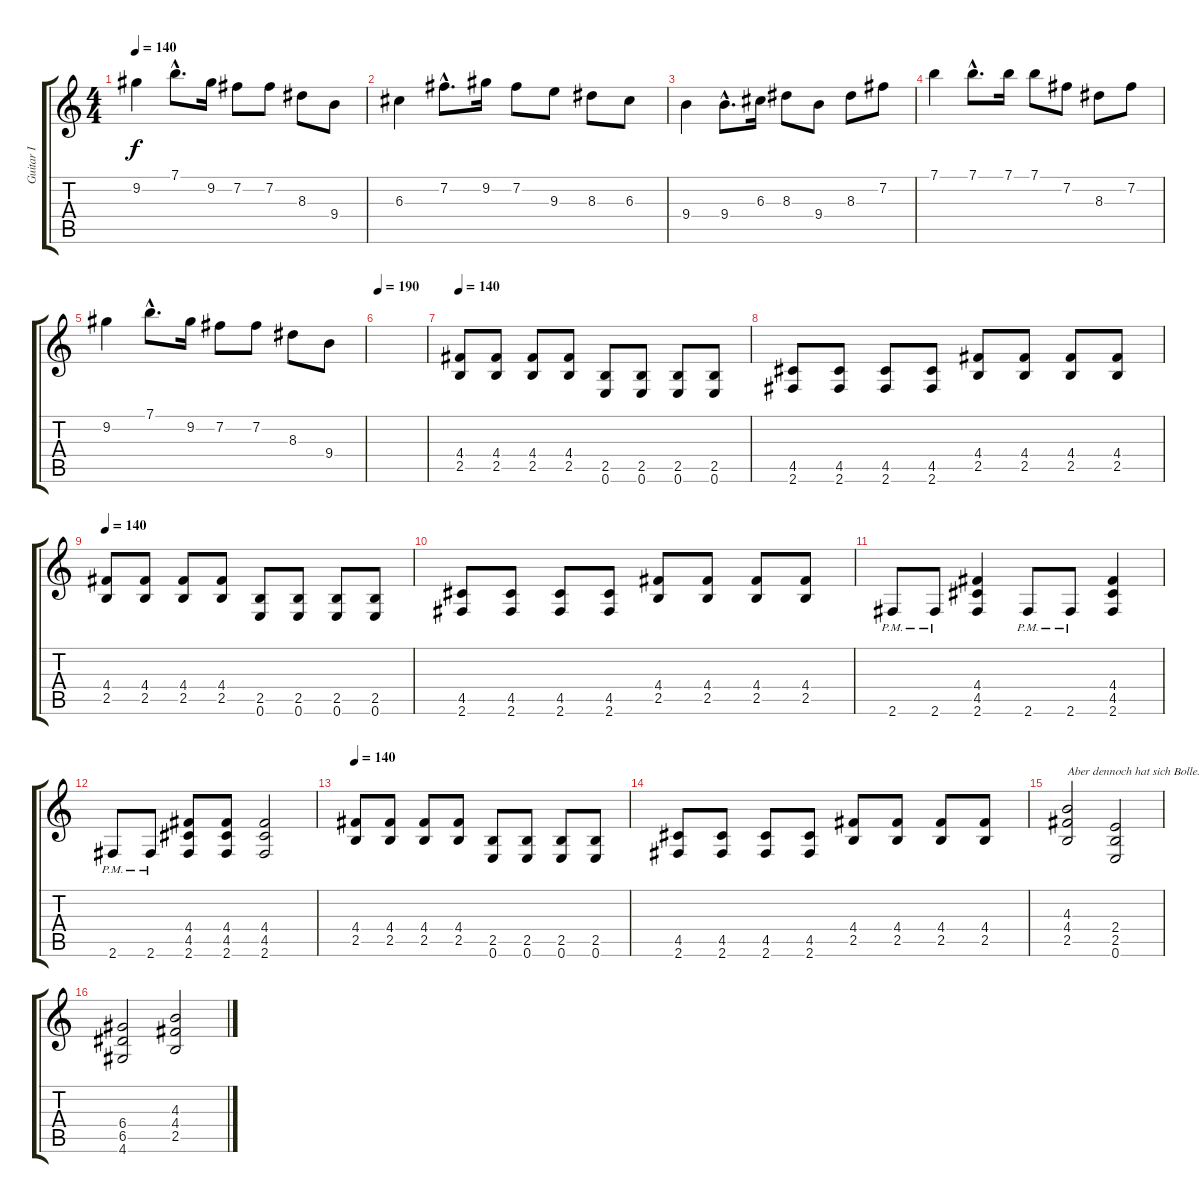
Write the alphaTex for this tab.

\track ("Guitar I" "Guitar I") {instrument distortionguitar}
\staff {score tabs}
\tuning (E4 B3 G3 D3 A2 E2) {hide}
\ts (4 4)
\tempo 140
\clef g2
\ks c
9.2.4{dy f} 7.1{hac}.8{d} 9.2.16 7.2.8 7.2.8 8.3.8 9.4.8 |
6.3.4 7.2{hac}.8{d} 9.2.16 7.2.8 9.3.8 8.3.8 6.3.8 |
9.4.4 9.4{hac}.8{d} 6.3.16 8.3.8 9.4.8 8.3.8 7.2.8 |
7.1.4 7.1{hac}.8{d} 7.1.16 7.1.8 7.2.8 8.3.8 7.2.8 |
9.2.4 7.1{hac}.8{d} 9.2.16 7.2.8 7.2.8 8.3.8 9.4.8 |
\tempo 190
|
\tempo 140
(4.4 2.5).8 (4.4 2.5).8 (4.4 2.5).8 (4.4 2.5).8 (2.5 0.6).8 (2.5 0.6).8 (2.5 0.6).8 (2.5 0.6).8 |
(4.5 2.6).8 (4.5 2.6).8 (4.5 2.6).8 (4.5 2.6).8 (4.4 2.5).8 (4.4 2.5).8 (4.4 2.5).8 (4.4 2.5).8 |
\tempo 140
(4.4 2.5).8 (4.4 2.5).8 (4.4 2.5).8 (4.4 2.5).8 (2.5 0.6).8 (2.5 0.6).8 (2.5 0.6).8 (2.5 0.6).8 |
(4.5 2.6).8 (4.5 2.6).8 (4.5 2.6).8 (4.5 2.6).8 (4.4 2.5).8 (4.4 2.5).8 (4.4 2.5).8 (4.4 2.5).8 |
2.6{pm}.8 2.6{pm}.8 (4.4 4.5 2.6).4 2.6{pm}.8 2.6{pm}.8 (4.4 4.5 2.6).4 |
2.6{pm}.8 2.6{pm}.8 (4.4 4.5 2.6).8 (4.4 4.5 2.6).8 (4.4 4.5 2.6).2 |
\tempo 140
(4.4 2.5).8 (4.4 2.5).8 (4.4 2.5).8 (4.4 2.5).8 (2.5 0.6).8 (2.5 0.6).8 (2.5 0.6).8 (2.5 0.6).8 |
(4.5 2.6).8 (4.5 2.6).8 (4.5 2.6).8 (4.5 2.6).8 (4.4 2.5).8 (4.4 2.5).8 (4.4 2.5).8 (4.4 2.5).8 |
(4.3 4.4 2.5).2{txt "Aber dennoch hat sich Bolle..."} (2.4 2.5 0.6).2 |
(6.4 6.5 4.6).2 (4.3 4.4 2.5).2
